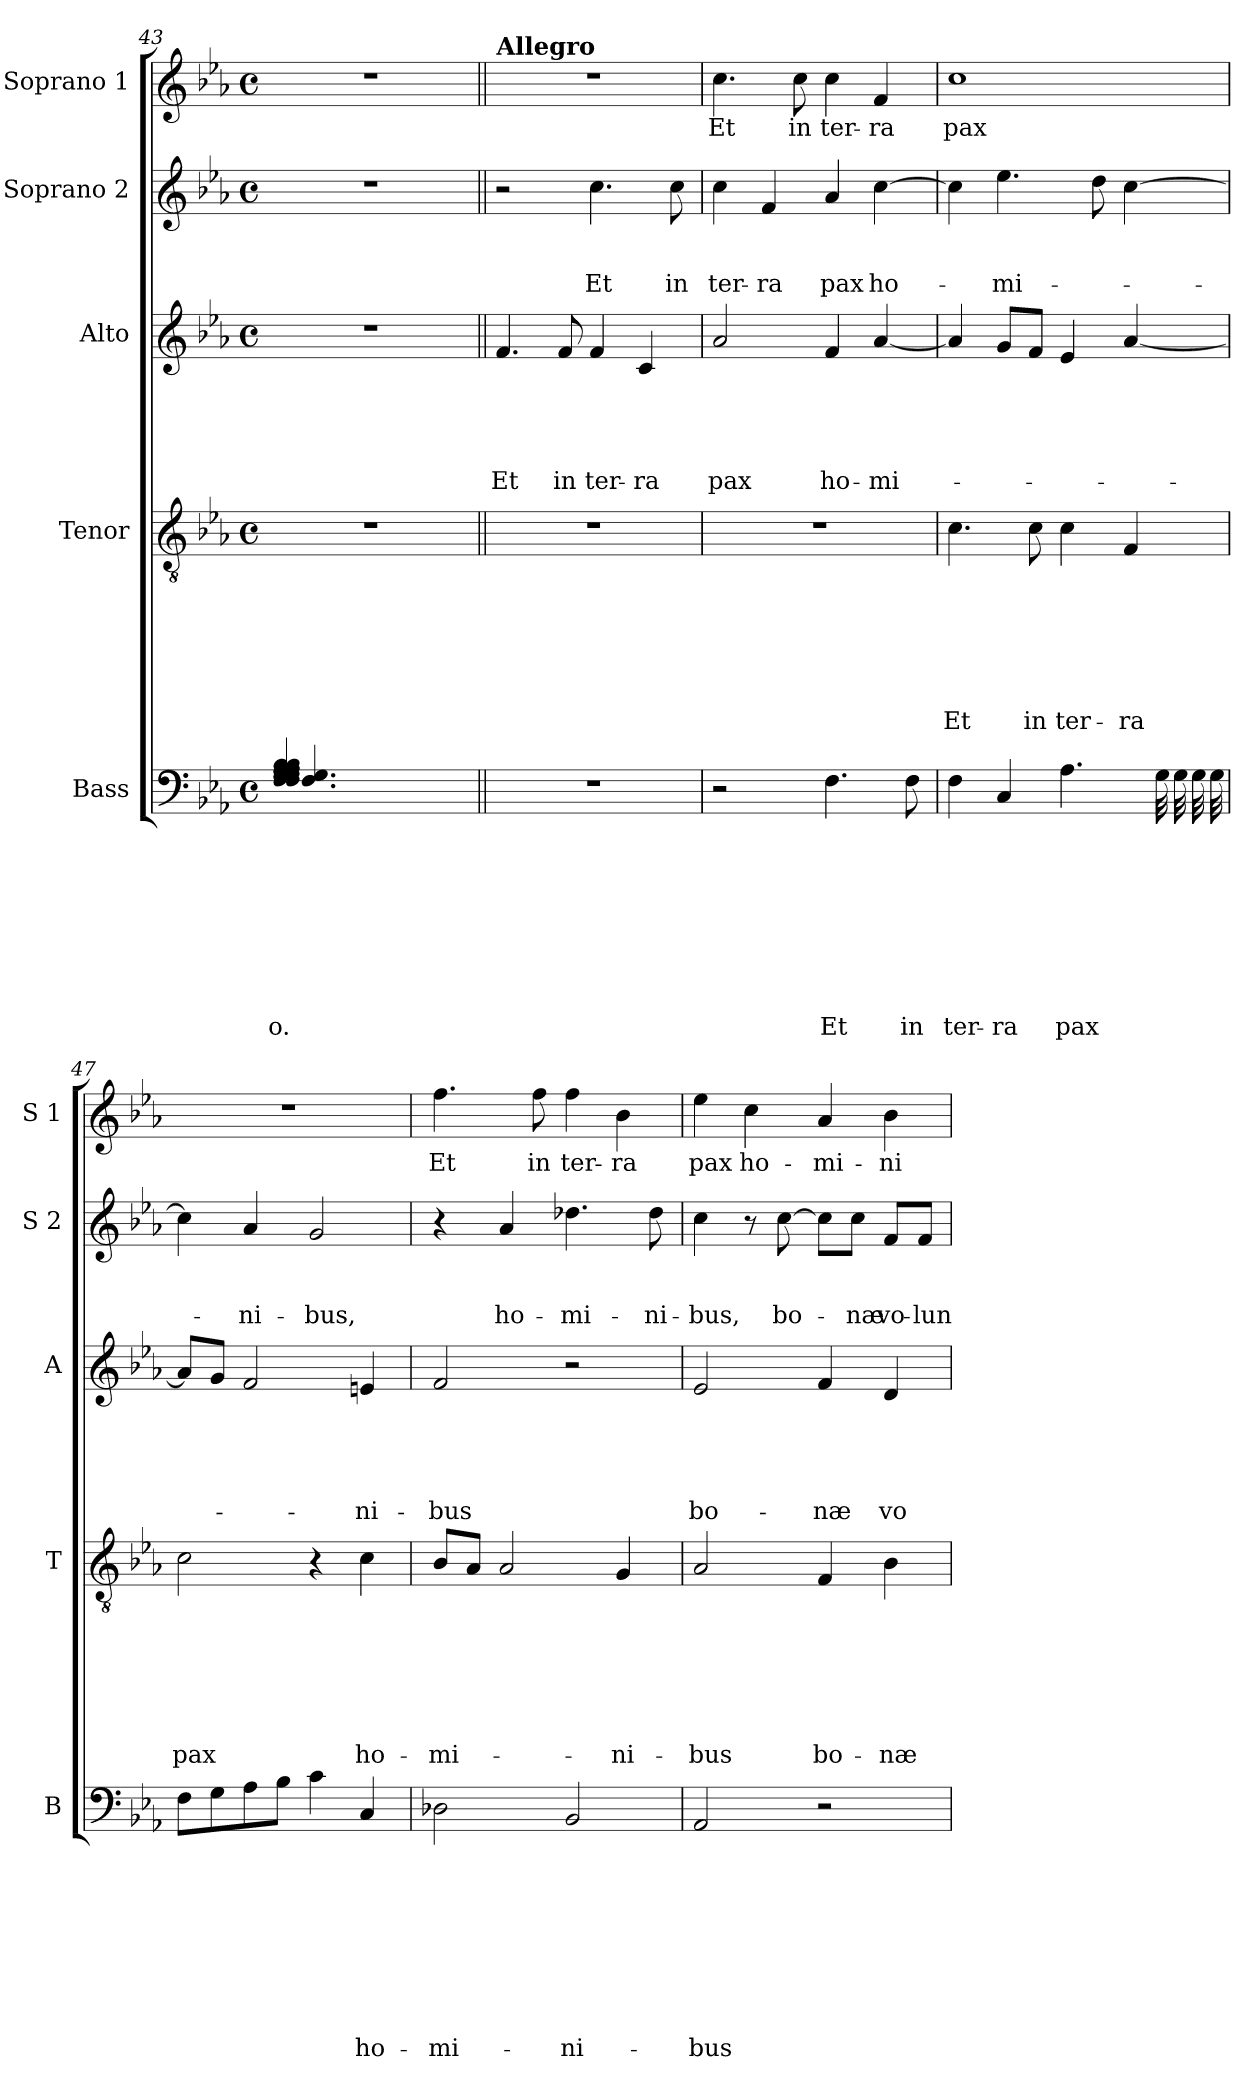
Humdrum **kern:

**kern	**text	**text	**text	**text	**text	**text	**text	**text	**text	**kern	**text	**text	**text	**text	**text	**text	**text	**kern	**text	**text	**text	**text	**text	**kern	**text	**text	**text	**kern	**text
*part5	*part5	*part5	*part5	*part5	*part5	*part5	*part5	*part5	*part5	*part4	*part4	*part4	*part4	*part4	*part4	*part4	*part4	*part3	*part3	*part3	*part3	*part3	*part3	*part2	*part2	*part2	*part2	*part1	*part1
*staff5	*staff5	*staff5	*staff5	*staff5	*staff5	*staff5	*staff5	*staff5	*staff5	*staff4	*staff4	*staff4	*staff4	*staff4	*staff4	*staff4	*staff4	*staff3	*staff3	*staff3	*staff3	*staff3	*staff3	*staff2	*staff2	*staff2	*staff2	*staff1	*staff1
*I"Bass	*	*	*	*	*	*	*	*	*	*I"Tenor	*	*	*	*	*	*	*	*I"Alto	*	*	*	*	*	*I"Soprano 2	*	*	*	*I"Soprano 1	*
*I'B	*	*	*	*	*	*	*	*	*	*I'T	*	*	*	*	*	*	*	*I'A	*	*	*	*	*	*I'S 2	*	*	*	*I'S 1	*
!!LO:PB:g=z
*clefF4	*	*	*	*	*	*	*	*	*	*clefGv2	*	*	*	*	*	*	*	*clefG2	*	*	*	*	*	*clefG2	*	*	*	*clefG2	*
*k[b-e-a-]	*	*	*	*	*	*	*	*	*	*k[b-e-a-]	*	*	*	*	*	*	*	*k[b-e-a-]	*	*	*	*	*	*k[b-e-a-]	*	*	*	*k[b-e-a-]	*
*E-:	*	*	*	*	*	*	*	*	*	*E-:	*	*	*	*	*	*	*	*E-:	*	*	*	*	*	*E-:	*	*	*	*E-:	*
*M4/4	*	*	*	*	*	*	*	*	*	*M4/4	*	*	*	*	*	*	*	*M4/4	*	*	*	*	*	*M4/4	*	*	*	*M4/4	*
*met(c)	*	*	*	*	*	*	*	*	*	*met(c)	*	*	*	*	*	*	*	*met(c)	*	*	*	*	*	*met(c)	*	*	*	*met(c)	*
=43	=43	=43	=43	=43	=43	=43	=43	=43	=43	=43	=43	=43	=43	=43	=43	=43	=43	=43	=43	=43	=43	=43	=43	=43	=43	=43	=43	=43	=43
!LO:N:n=1:head=solid	!	!	!	!	!	!	!	!	!	!	!	!	!	!	!	!	!	!	!	!	!	!	!	!	!	!	!	!	!
!LO:N:n=2:head=solid	!	!	!	!	!	!	!	!	!	!	!	!	!	!	!	!	!	!	!	!	!	!	!	!	!	!	!	!	!
!LO:N:n=3:head=solid	!	!	!	!	!	!	!	!	!	!	!	!	!	!	!	!	!	!	!	!	!	!	!	!	!	!	!	!	!
!LO:N:n=4:head=solid	!	!	!	!	!	!	!	!	!	!	!	!	!	!	!	!	!	!	!	!	!	!	!	!	!	!	!	!	!
!LO:N:n=5:head=solid	!	!	!	!	!	!	!	!	!	!	!	!	!	!	!	!	!	!	!	!	!	!	!	!	!	!	!	!	!
!LO:N:n=6:head=solid	!	!	!	!	!	!	!	!	!	!	!	!	!	!	!	!	!	!	!	!	!	!	!	!	!	!	!	!	!
!LO:N:n=7:head=solid	!	!	!	!	!	!	!	!	!	!	!	!	!	!	!	!	!	!	!	!	!	!	!	!	!	!	!	!	!
!LO:N:n=8:head=solid	!	!	!	!	!	!	!	!	!	!	!	!	!	!	!	!	!	!	!	!	!	!	!	!	!	!	!	!	!
!LO:N:n=9:head=solid	!	!	!	!	!	!	!	!	!	!	!	!	!	!	!	!	!	!	!	!	!	!	!	!	!	!	!	!	!
!LO:N:n=10:head=solid	!	!	!	!	!	!	!	!	!	!	!	!	!	!	!	!	!	!	!	!	!	!	!	!	!	!	!	!	!
*^	*	*	*	*	*	*	*	*	*	*	*	*	*	*	*	*	*	*	*	*	*	*	*	*	*	*	*	*	*
!LO:N:n=11:head=solid	!LO:N:n=1:head=solid	!	!	!	!	!	!	!	!	!LO:LY:b	!	!	!	!	!	!	!	!	!	!	!	!	!	!	!	!	!	!	!	!
!	!LO:N:n=2:head=solid	!	!	!	!	!	!	!	!	!LO:LY:b	!	!	!	!	!	!	!	!	!	!	!	!	!	!	!	!	!	!	!	!
4F/ 4F/ 4G/ 4G/ 4G/ 4A-/ 4A-/ 4A-/ 4A-/ 4B-/ 4B-/	4.F/ 4.G/	.	.	.	.	.	.	.	.	-o.	1r	.	.	.	.	.	.	.	1r	.	.	.	.	.	1r	.	.	.	1r	.
2ryy	.	.	.	.	.	.	.	.	.	.	.	.	.	.	.	.	.	.	.	.	.	.	.	.	.	.	.	.	.	.
.	2ryy	.	.	.	.	.	.	.	.	.	.	.	.	.	.	.	.	.	.	.	.	.	.	.	.	.	.	.	.	.
8ryy	.	.	.	.	.	.	.	.	.	.	.	.	.	.	.	.	.	.	.	.	.	.	.	.	.	.	.	.	.	.
8ryy	8ryy	.	.	.	.	.	.	.	.	.	.	.	.	.	.	.	.	.	.	.	.	.	.	.	.	.	.	.	.	.
=44||	=44||	=44||	=44||	=44||	=44||	=44||	=44||	=44||	=44||	=44||	=44||	=44||	=44||	=44||	=44||	=44||	=44||	=44||	=44||	=44||	=44||	=44||	=44||	=44||	=44||	=44||	=44||	=44||	=44||	=44||
!	!	!	!	!	!	!	!	!	!	!	!	!	!	!	!	!	!	!	!	!	!	!	!	!	!	!	!	!	!LO:TX:a:B:t=Allegro	!
!	!	!	!	!	!	!	!	!	!	!	!	!	!	!	!	!	!	!	!	!	!	!	!	!LO:LY:b	!	!	!	!	!	!
*v	*v	*	*	*	*	*	*	*	*	*	*	*	*	*	*	*	*	*	*	*	*	*	*	*	*	*	*	*	*	*
1r	.	.	.	.	.	.	.	.	.	1r	.	.	.	.	.	.	.	4.f/	.	.	.	.	Et	2r	.	.	.	1r	.
!	!	!	!	!	!	!	!	!	!	!	!	!	!	!	!	!	!	!	!	!	!	!	!LO:LY:b	!	!	!	!	!	!
.	.	.	.	.	.	.	.	.	.	.	.	.	.	.	.	.	.	8f/	.	.	.	.	in	.	.	.	.	.	.
!	!	!	!	!	!	!	!	!	!	!	!	!	!	!	!	!	!	!	!	!	!	!	!LO:LY:b	!	!	!	!LO:LY:b	!	!
.	.	.	.	.	.	.	.	.	.	.	.	.	.	.	.	.	.	4f/	.	.	.	.	ter-	4.cc\	.	.	Et	.	.
!	!	!	!	!	!	!	!	!	!	!	!	!	!	!	!	!	!	!	!	!	!	!	!LO:LY:b	!	!	!	!	!	!
.	.	.	.	.	.	.	.	.	.	.	.	.	.	.	.	.	.	4c/	.	.	.	.	-ra	.	.	.	.	.	.
!	!	!	!	!	!	!	!	!	!	!	!	!	!	!	!	!	!	!	!	!	!	!	!	!	!	!	!LO:LY:b	!	!
.	.	.	.	.	.	.	.	.	.	.	.	.	.	.	.	.	.	.	.	.	.	.	.	8cc\	.	.	in	.	.
=45	=45	=45	=45	=45	=45	=45	=45	=45	=45	=45	=45	=45	=45	=45	=45	=45	=45	=45	=45	=45	=45	=45	=45	=45	=45	=45	=45	=45	=45
!	!	!	!	!	!	!	!	!	!	!	!	!	!	!	!	!	!	!	!	!	!	!	!LO:LY:b	!	!	!	!LO:LY:b	!	!LO:LY:b
2r	.	.	.	.	.	.	.	.	.	1r	.	.	.	.	.	.	.	2a-/	.	.	.	.	pax	4cc\	.	.	ter-	4.cc\	Et
!	!	!	!	!	!	!	!	!	!	!	!	!	!	!	!	!	!	!	!	!	!	!	!	!	!	!	!LO:LY:b	!	!
.	.	.	.	.	.	.	.	.	.	.	.	.	.	.	.	.	.	.	.	.	.	.	.	4f/	.	.	-ra	.	.
!	!	!	!	!	!	!	!	!	!	!	!	!	!	!	!	!	!	!	!	!	!	!	!	!	!	!	!	!	!LO:LY:b
.	.	.	.	.	.	.	.	.	.	.	.	.	.	.	.	.	.	.	.	.	.	.	.	.	.	.	.	8cc\	in
!	!	!	!	!	!	!	!	!	!LO:LY:b	!	!	!	!	!	!	!	!	!	!	!	!	!	!LO:LY:b	!	!	!	!LO:LY:b	!	!LO:LY:b
4.F\	.	.	.	.	.	.	.	.	Et	.	.	.	.	.	.	.	.	4f/	.	.	.	.	ho-	4a-/	.	.	pax	4cc\	ter-
!	!	!	!	!	!	!	!	!	!	!	!	!	!	!	!	!	!	!	!	!	!	!	!LO:LY:b	!	!	!	!LO:LY:b	!	!LO:LY:b
.	.	.	.	.	.	.	.	.	.	.	.	.	.	.	.	.	.	[<4a-/	.	.	.	.	-mi-	[>4cc\	.	.	ho-	4f/	-ra
!	!	!	!	!	!	!	!	!	!LO:LY:b	!	!	!	!	!	!	!	!	!	!	!	!	!	!	!	!	!	!	!	!
8F\	.	.	.	.	.	.	.	.	in	.	.	.	.	.	.	.	.	.	.	.	.	.	.	.	.	.	.	.	.
=46	=46	=46	=46	=46	=46	=46	=46	=46	=46	=46	=46	=46	=46	=46	=46	=46	=46	=46	=46	=46	=46	=46	=46	=46	=46	=46	=46	=46	=46
!	!	!	!	!	!	!	!	!	!LO:LY:b	!	!	!	!	!	!	!	!LO:LY:b	!	!	!	!	!	!	!	!	!	!	!	!LO:LY:b
4F\	.	.	.	.	.	.	.	.	ter-	4.c\	.	.	.	.	.	.	Et	4a-/]	.	.	.	.	.	4cc\]	.	.	.	1cc	pax
!	!	!	!	!	!	!	!	!	!LO:LY:b	!	!	!	!	!	!	!	!	!	!	!	!	!	!	!	!	!	!LO:LY:b	!	!
4C/	.	.	.	.	.	.	.	.	-ra	.	.	.	.	.	.	.	.	8g/L	.	.	.	.	.	4.ee-\	.	.	-mi-	.	.
!	!	!	!	!	!	!	!	!	!	!	!	!	!	!	!	!	!LO:LY:b	!	!	!	!	!	!	!	!	!	!	!	!
.	.	.	.	.	.	.	.	.	.	8c\	.	.	.	.	.	.	in	8f/J	.	.	.	.	.	.	.	.	.	.	.
!	!	!	!	!	!	!	!	!	!LO:LY:b	!	!	!	!	!	!	!	!LO:LY:b	!	!	!	!	!	!	!	!	!	!	!	!
4.A-\	.	.	.	.	.	.	.	.	pax	4c\	.	.	.	.	.	.	ter-	4e-/	.	.	.	.	.	.	.	.	.	.	.
.	.	.	.	.	.	.	.	.	.	.	.	.	.	.	.	.	.	.	.	.	.	.	.	8dd\	.	.	.	.	.
!	!	!	!	!	!	!	!	!	!	!	!	!	!	!	!	!	!LO:LY:b	!	!	!	!	!	!	!	!	!	!	!	!
.	.	.	.	.	.	.	.	.	.	4F/	.	.	.	.	.	.	-ra	[<4a-/	.	.	.	.	.	[<4cc\	.	.	.	.	.
*tremolo	*	*	*	*	*	*	*	*	*	*	*	*	*	*	*	*	*	*	*	*	*	*	*	*	*	*	*	*	*
32G\	.	.	.	.	.	.	.	.	.	.	.	.	.	.	.	.	.	.	.	.	.	.	.	.	.	.	.	.	.
32G\	.	.	.	.	.	.	.	.	.	.	.	.	.	.	.	.	.	.	.	.	.	.	.	.	.	.	.	.	.
32G\	.	.	.	.	.	.	.	.	.	.	.	.	.	.	.	.	.	.	.	.	.	.	.	.	.	.	.	.	.
32G\	.	.	.	.	.	.	.	.	.	.	.	.	.	.	.	.	.	.	.	.	.	.	.	.	.	.	.	.	.
*Xtremolo	*	*	*	*	*	*	*	*	*	*	*	*	*	*	*	*	*	*	*	*	*	*	*	*	*	*	*	*	*
!!LO:LB:g=z
=47	=47	=47	=47	=47	=47	=47	=47	=47	=47	=47	=47	=47	=47	=47	=47	=47	=47	=47	=47	=47	=47	=47	=47	=47	=47	=47	=47	=47	=47
!	!	!	!	!	!	!	!	!	!	!	!	!	!	!	!	!	!LO:LY:b	!	!	!	!	!	!	!	!	!	!	!	!
8F\L	.	.	.	.	.	.	.	.	.	2c\	.	.	.	.	.	.	pax	8a-/L]	.	.	.	.	.	4cc\]	.	.	.	1r	.
8G\	.	.	.	.	.	.	.	.	.	.	.	.	.	.	.	.	.	8g/J	.	.	.	.	.	.	.	.	.	.	.
!	!	!	!	!	!	!	!	!	!	!	!	!	!	!	!	!	!	!	!	!	!	!	!	!	!	!	!LO:LY:b	!	!
8A-\	.	.	.	.	.	.	.	.	.	.	.	.	.	.	.	.	.	2f/	.	.	.	.	.	4a-/	.	.	-ni-	.	.
8B-\J	.	.	.	.	.	.	.	.	.	.	.	.	.	.	.	.	.	.	.	.	.	.	.	.	.	.	.	.	.
!	!	!	!	!	!	!	!	!	!	!	!	!	!	!	!	!	!	!	!	!	!	!	!	!	!	!	!LO:LY:b	!	!
4c\	.	.	.	.	.	.	.	.	.	4r	.	.	.	.	.	.	.	.	.	.	.	.	.	2g/	.	.	-bus,	.	.
!	!	!	!	!	!	!	!	!	!LO:LY:b	!	!	!	!	!	!	!	!LO:LY:b	!	!	!	!	!	!LO:LY:b	!	!	!	!	!	!
4C/	.	.	.	.	.	.	.	.	ho-	4c\	.	.	.	.	.	.	ho-	4en/	.	.	.	.	-ni-	.	.	.	.	.	.
=48	=48	=48	=48	=48	=48	=48	=48	=48	=48	=48	=48	=48	=48	=48	=48	=48	=48	=48	=48	=48	=48	=48	=48	=48	=48	=48	=48	=48	=48
!	!	!	!	!	!	!	!	!	!LO:LY:b	!	!	!	!	!	!	!	!LO:LY:b	!	!	!	!	!	!LO:LY:b	!	!	!	!	!	!LO:LY:b
2D-X\	.	.	.	.	.	.	.	.	-mi-	8B-/L	.	.	.	.	.	.	-mi-	2f/	.	.	.	.	-bus	4r	.	.	.	4.ff\	Et
.	.	.	.	.	.	.	.	.	.	8A-/J	.	.	.	.	.	.	.	.	.	.	.	.	.	.	.	.	.	.	.
!	!	!	!	!	!	!	!	!	!	!	!	!	!	!	!	!	!	!	!	!	!	!	!	!	!	!	!LO:LY:b	!	!
.	.	.	.	.	.	.	.	.	.	2A-/	.	.	.	.	.	.	.	.	.	.	.	.	.	4a-/	.	.	ho-	.	.
!	!	!	!	!	!	!	!	!	!	!	!	!	!	!	!	!	!	!	!	!	!	!	!	!	!	!	!	!	!LO:LY:b
.	.	.	.	.	.	.	.	.	.	.	.	.	.	.	.	.	.	.	.	.	.	.	.	.	.	.	.	8ff\	in
!	!	!	!	!	!	!	!	!	!LO:LY:b	!	!	!	!	!	!	!	!	!	!	!	!	!	!	!	!	!	!LO:LY:b	!	!LO:LY:b
2BB-/	.	.	.	.	.	.	.	.	-ni-	.	.	.	.	.	.	.	.	2r	.	.	.	.	.	4.dd-X\	.	.	-mi-	4ff\	ter-
!	!	!	!	!	!	!	!	!	!	!	!	!	!	!	!	!	!LO:LY:b	!	!	!	!	!	!	!	!	!	!	!	!LO:LY:b
.	.	.	.	.	.	.	.	.	.	4G/	.	.	.	.	.	.	-ni-	.	.	.	.	.	.	.	.	.	.	4b-\	-ra
!	!	!	!	!	!	!	!	!	!	!	!	!	!	!	!	!	!	!	!	!	!	!	!	!	!	!	!LO:LY:b	!	!
.	.	.	.	.	.	.	.	.	.	.	.	.	.	.	.	.	.	.	.	.	.	.	.	8dd-\	.	.	-ni-	.	.
=49	=49	=49	=49	=49	=49	=49	=49	=49	=49	=49	=49	=49	=49	=49	=49	=49	=49	=49	=49	=49	=49	=49	=49	=49	=49	=49	=49	=49	=49
!	!	!	!	!	!	!	!	!	!LO:LY:b	!	!	!	!	!	!	!	!LO:LY:b	!	!	!	!	!	!LO:LY:b	!	!	!	!LO:LY:b	!	!LO:LY:b
2AA-/	.	.	.	.	.	.	.	.	-bus	2A-/	.	.	.	.	.	.	-bus	2e-/	.	.	.	.	bo-	4cc\	.	.	-bus,	4ee-\	pax
!	!	!	!	!	!	!	!	!	!	!	!	!	!	!	!	!	!	!	!	!	!	!	!	!	!	!	!	!	!LO:LY:b
.	.	.	.	.	.	.	.	.	.	.	.	.	.	.	.	.	.	.	.	.	.	.	.	8r	.	.	.	4cc\	ho-
!	!	!	!	!	!	!	!	!	!	!	!	!	!	!	!	!	!	!	!	!	!	!	!	!	!	!	!LO:LY:b	!	!
.	.	.	.	.	.	.	.	.	.	.	.	.	.	.	.	.	.	.	.	.	.	.	.	[>8cc\	.	.	bo-	.	.
!	!	!	!	!	!	!	!	!	!	!	!	!	!	!	!	!	!LO:LY:b	!	!	!	!	!	!LO:LY:b	!	!	!	!	!	!LO:LY:b
2r	.	.	.	.	.	.	.	.	.	4F/	.	.	.	.	.	.	bo-	4f/	.	.	.	.	-næ	8cc\L]	.	.	.	4a-/	-mi-
!	!	!	!	!	!	!	!	!	!	!	!	!	!	!	!	!	!	!	!	!	!	!	!	!	!	!	!LO:LY:b	!	!
.	.	.	.	.	.	.	.	.	.	.	.	.	.	.	.	.	.	.	.	.	.	.	.	8cc\J	.	.	-næ	.	.
!	!	!	!	!	!	!	!	!	!	!	!	!	!	!	!	!	!LO:LY:b	!	!	!	!	!	!LO:LY:b	!	!	!	!LO:LY:b	!	!LO:LY:b
.	.	.	.	.	.	.	.	.	.	4B-\	.	.	.	.	.	.	-næ	4d/	.	.	.	.	vo-	8f/L	.	.	vo-	4b-\	-ni-
!	!	!	!	!	!	!	!	!	!	!	!	!	!	!	!	!	!	!	!	!	!	!	!	!	!	!	!LO:LY:b	!	!
.	.	.	.	.	.	.	.	.	.	.	.	.	.	.	.	.	.	.	.	.	.	.	.	8f/J	.	.	-lun-	.	.
=	=	=	=	=	=	=	=	=	=	=	=	=	=	=	=	=	=	=	=	=	=	=	=	=	=	=	=	=	=
*-	*-	*-	*-	*-	*-	*-	*-	*-	*-	*-	*-	*-	*-	*-	*-	*-	*-	*-	*-	*-	*-	*-	*-	*-	*-	*-	*-	*-	*-
